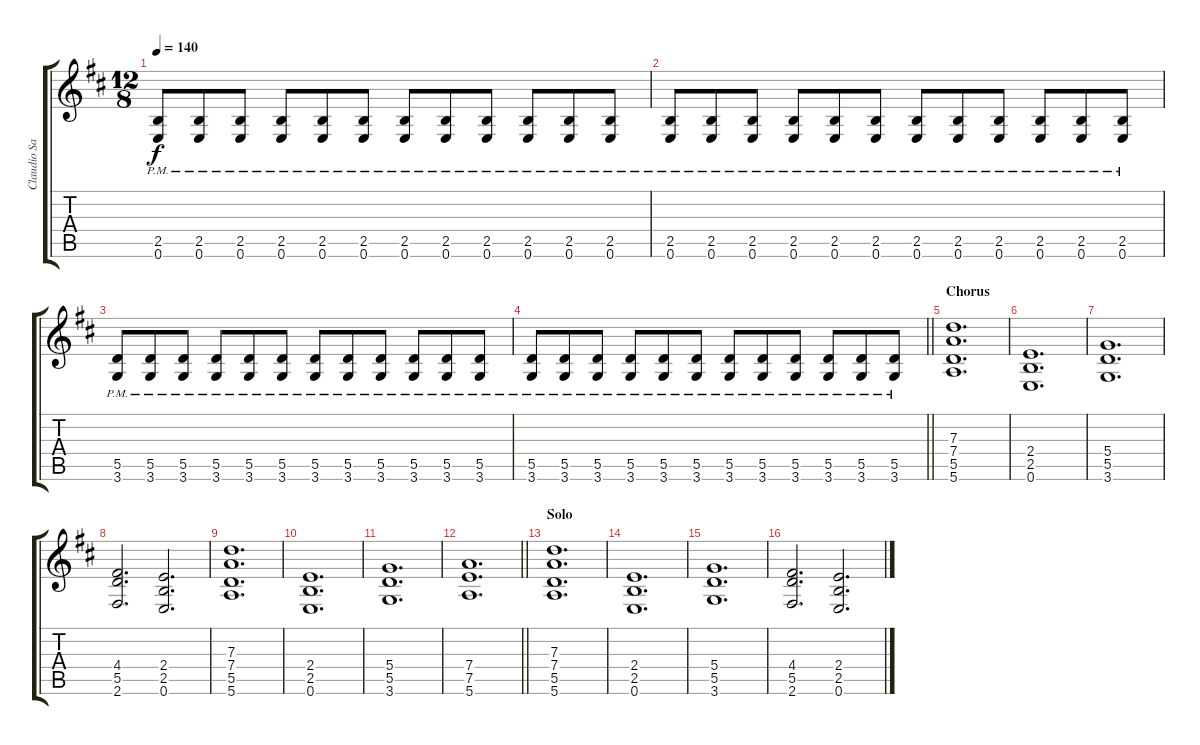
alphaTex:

\track ("Claudio Sanchez - Rythm guitar" "Claudio Sa") {instrument distortionguitar}
\staff {score tabs}
\tuning (E4 B3 G3 D3 A2 E2) {hide}
\ts (12 8)
\tempo 140
\clef g2
\ks bminor
(2.5{pm} 0.6{pm}).8{dy f} (2.5{pm} 0.6{pm}).8 (2.5{pm} 0.6{pm}).8 (2.5{pm} 0.6{pm}).8 (2.5{pm} 0.6{pm}).8 (2.5{pm} 0.6{pm}).8 (2.5{pm} 0.6{pm}).8 (2.5{pm} 0.6{pm}).8 (2.5{pm} 0.6{pm}).8 (2.5{pm} 0.6{pm}).8 (2.5{pm} 0.6{pm}).8 (2.5{pm} 0.6{pm}).8 |
(2.5{pm} 0.6{pm}).8 (2.5{pm} 0.6{pm}).8 (2.5{pm} 0.6{pm}).8 (2.5{pm} 0.6{pm}).8 (2.5{pm} 0.6{pm}).8 (2.5{pm} 0.6{pm}).8 (2.5{pm} 0.6{pm}).8 (2.5{pm} 0.6{pm}).8 (2.5{pm} 0.6{pm}).8 (2.5{pm} 0.6{pm}).8 (2.5{pm} 0.6{pm}).8 (2.5{pm} 0.6{pm}).8 |
(5.5{pm} 3.6{pm}).8 (5.5{pm} 3.6{pm}).8 (5.5{pm} 3.6{pm}).8 (5.5{pm} 3.6{pm}).8 (5.5{pm} 3.6{pm}).8 (5.5{pm} 3.6{pm}).8 (5.5{pm} 3.6{pm}).8 (5.5{pm} 3.6{pm}).8 (5.5{pm} 3.6{pm}).8 (5.5{pm} 3.6{pm}).8 (5.5{pm} 3.6{pm}).8 (5.5{pm} 3.6{pm}).8 |
\barLineRight lightlight
(5.5{pm} 3.6{pm}).8 (5.5{pm} 3.6{pm}).8 (5.5{pm} 3.6{pm}).8 (5.5{pm} 3.6{pm}).8 (5.5{pm} 3.6{pm}).8 (5.5{pm} 3.6{pm}).8 (5.5{pm} 3.6{pm}).8 (5.5{pm} 3.6{pm}).8 (5.5{pm} 3.6{pm}).8 (5.5{pm} 3.6{pm}).8 (5.5{pm} 3.6{pm}).8 (5.5{pm} 3.6{pm}).8 |
\section ("" "Chorus")
(7.3 7.4 5.5 5.6).1{d volume 12} |
(2.4 2.5 0.6).1{d} |
(5.4 5.5 3.6).1{d} |
(4.4 5.5 2.6).2{d} (2.4 2.5 0.6).2{d} |
(7.3 7.4 5.5 5.6).1{d} |
(2.4 2.5 0.6).1{d} |
(5.4 5.5 3.6).1{d} |
\barLineRight lightlight
(7.4 7.5 5.6).1{d} |
\section ("" "Solo")
(7.3 7.4 5.5 5.6).1{d} |
(2.4 2.5 0.6).1{d} |
(5.4 5.5 3.6).1{d} |
(4.4 5.5 2.6).2{d} (2.4 2.5 0.6).2{d}
